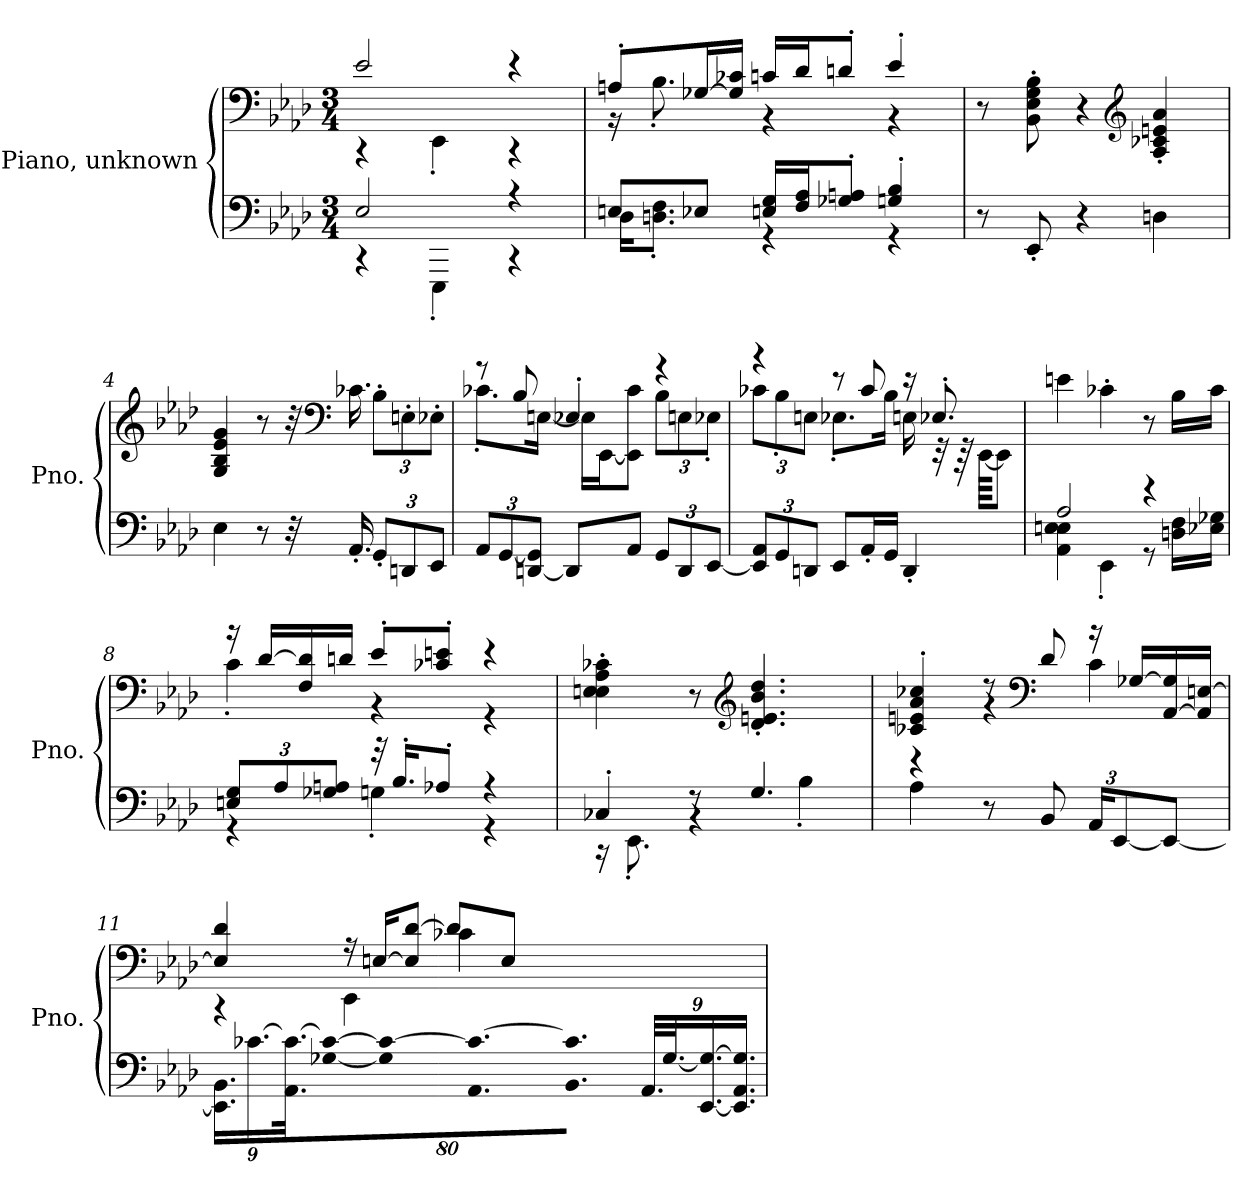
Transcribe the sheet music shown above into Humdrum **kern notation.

**kern	**kern
*part1	*part1
*staff2	*staff1
*I"Piano, unknown	*
*I'Pno.	*
*clefF4	*clefF4
*k[b-e-a-d-]	*k[b-e-a-d-]
*M3/4	*M3/4
*MM126	*MM126
=1	=1
*^	*^
2E-/	4r	2e-/	4r
.	4EEE-'\	.	4EE-'\
4r	4r	4r	4r
=2	=2	=2	=2
8En/L	16D-\KL	8An'/L	16r
.	8.Dn\' 8.F\'J	.	8.B-'\
8E-X/J	.	[16G-X/L	.
.	.	16G-/] 16c-X/JJ	.
16En/ 16G/LL	4r	16cn/LL	4r
16F/ 16A-/J	.	16d-/J	.
8G-X/' 8An/'J	.	8dn'/J	.
4Gn/' 4B-/'	4r	4e-'/	4r
*v	*v	*	*
*	*v	*v
=3	=3
8r	8r
8EE-'/	8BB-\' 8E-\' 8G\' 8B-\'
4r	4r
*	*clefG2
4Dn\	4A-/' 4c-X/' 4en/' 4a-/'
=4	=4
4E-\	4G/ 4B-/ 4e-/ 4g/
8r	8r
32r	32r
*	*clefF4
16.AA-'/	16.c-X\
*Xbrackettup	*Xbrackettup
12GG'/L	12B-'\L
12DDn/	12En'\
12EE-/J	12E-X'\J
!!LO:LB:g=z
=5	=5
*	*^
12AA-/L	8r	8.c-X'\L
[12GG/	.	.
.	8B-/	.
[12DDn/ 12GG/]J	.	.
.	.	[16En\Jk
8DD/L]	4E-X'/	16E\LL]
.	.	[16EE-\J
8AA-/J	.	8EE-\] 8c-\J
12GG/L	4r	12B-\L
12DD/	.	12En\
[12EE-/J	.	12E-X'\J
=6	=6	=6
12EE-/] 12AA-/L	4r	12c-X\L
12GG/	.	12B-'\
12DDn/J	.	12En\J
8EE-/L	8r	8.E-X'\L
16AA-'/L	8c-/	.
16GG/JJ	.	16B-\Jk
4DD'/	16r	16En\
.	8.E-X'/	32r
.	.	64r
.	.	[64EE-\KKKL
.	.	8EE-\J]
*	*v	*v
=7	=7
*^	*
2A-/	4AA-\ 4E-\ 4En\	4en\
.	4EE-'\	4c-X'\
4r	8r	8r
.	16Dn\ 16F\LL	16B-\LL
.	16E-X\ 16G-X\JJ	16c-\JJ
!!LO:LB:g=z
=8	=8	=8
*	*	*^
12En/ 12G/L	4r	16r	4c'\
.	.	[16d-/LL	.
12A-/	.	.	.
.	.	16F/ 16d-/]	.
12G-X/ 12An/J	.	.	.
.	.	16dn/JJ	.
32r	4Gn'\	8e-'/L	4r
16.B-'/KL	.	.	.
8A-X'/J	.	8c-X/' 8en/'J	.
4r	4r	4r	4r
*	*	*v	*v
=9	=9	=9
4C-X'/	16r	4E-\' 4En\' 4A-\' 4c-X\'
.	8.EE-'\	.
8r	4r	8r
*	*	*clefG2
4.G/	.	4.d-/' 4.en/' 4.b-/' 4.dd-/'
.	4B-'\	.
*v	*v	*
=10	=10
*	*^
4A-\	4c-X/' 4en/' 4a-/' 4cc-X/'	4r
8r	8r	4r
*	*clefF4	*
8BB-/	8d-/	.
24AA-/KL	16r	4c-\
[12EE-/	.	.
.	[16G-X/LL	.
8EE-/J_	[16AA-/ 16G-/]	.
.	16AA-/] [16En/JJ	.
!!LO:LB:g=z	!!
=11	=11	=11
18.EE-\] 18.BB-\LL	4E/] 4d-/	4r
[18.c-X\	.	.
36.AA-\ 36.c-\_JK	.	.
!LO:N:vis=8	!	!
[640%71G-X\ 640%71c-\_	.	.
.	16r	4EE-\
.	[16En/KL	.
!LO:N:vis=64	!	!
640%9G-\] 640%9c-\_KKL	.	.
18.AA-\ 18.c-\_	.	.
.	8E/] [8d-/J	.
18.BB-\ 18.c-\]JJ	.	.
36.AA-/LLL	8d-/L]	4c-X\
[36.G-/J	.	.
[18.EE-/ 18.G-/_	.	.
.	8E/J	.
18.EE-/_ 18.AA-/ 18.G-/]JJ	.	.
*	*v	*v
=	=
*-	*-
